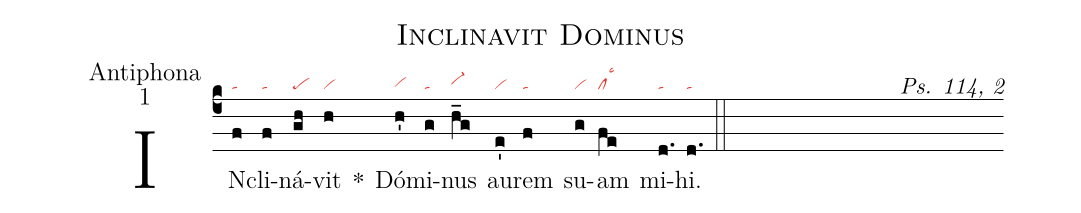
name:Inclinavit Dominus;
office-part:Antiphona;
mode:1;
commentary:Ps. 114, 2;
nabc-lines:1;
%%
(c4)
IN(f|ta)cli(f|ta)ná(gh|pe)vit(h|vi) *()
Dó(h'|vihg)mi(g|ta)nus(h_g|vi-hh) au(e'|vi)rem(f|ta) su(g|vi)am(fe|cllsc3) mi(d.|ta)hi.(d.|ta) (::)
